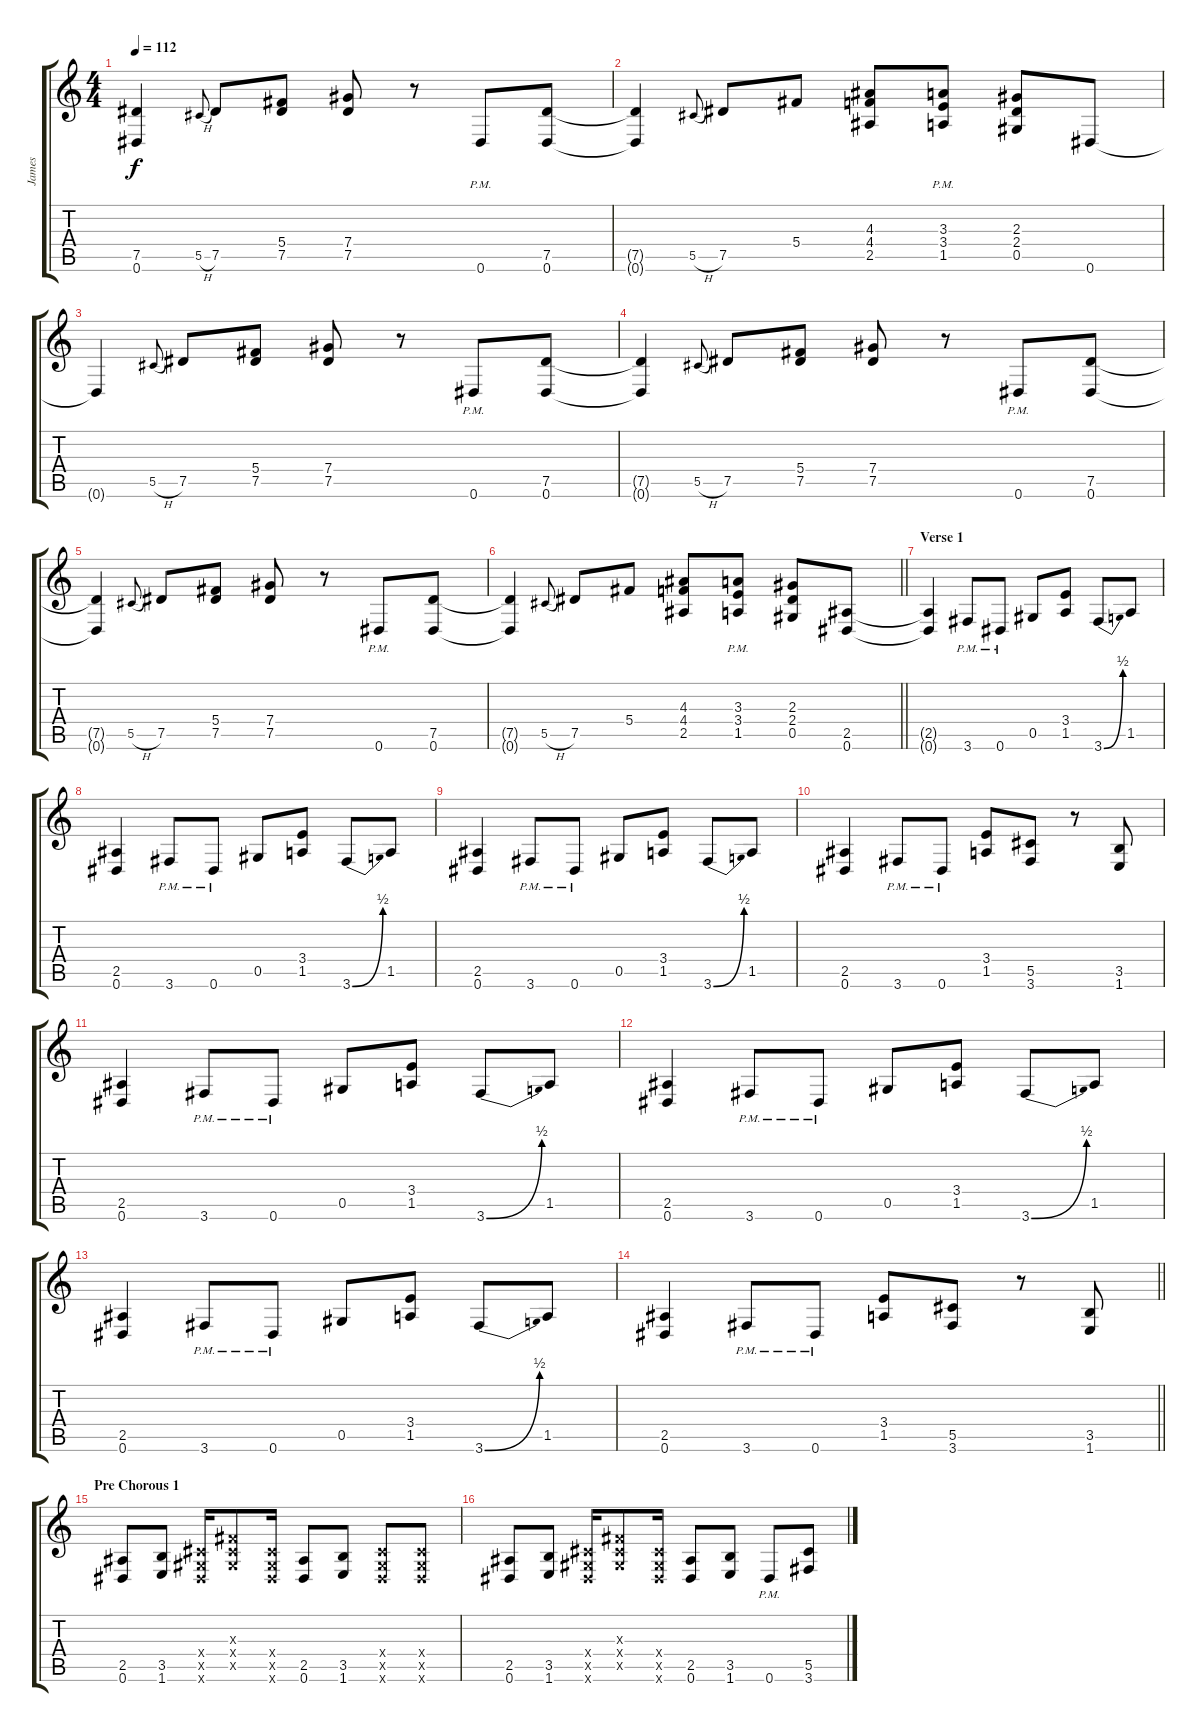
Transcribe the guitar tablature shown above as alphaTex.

\track ("James" "James") {instrument distortionguitar}
\staff {score tabs}
\tuning (Eb4 Bb3 Gb3 Db3 Ab2 Eb2) {hide}
\ts (4 4)
\tempo 112
\clef g2
\ks c
(7.5{t} 0.6{t}).4{dy f} 5.5{h}.8{gr onbeat} 7.5.8 (5.4 7.5).8 (7.4 7.5).8 r.8 0.6{pm}.8 (7.5 0.6).8 |
(7.5{t} 0.6{t}).4 5.5{h}.8{gr onbeat} 7.5.8 5.4.8 (4.3 4.4 2.5).8 (3.3{pm} 3.4{pm} 1.5{pm}).8 (2.3 2.4 0.5).8 0.6.8 |
0.6{t}.4 5.5{h}.8{gr onbeat} 7.5.8 (5.4 7.5).8 (7.4 7.5).8 r.8 0.6{pm}.8 (7.5 0.6).8 |
(7.5{t} 0.6{t}).4 5.5{h}.8{gr onbeat} 7.5.8 (5.4 7.5).8 (7.4 7.5).8 r.8 0.6{pm}.8 (7.5 0.6).8 |
(7.5{t} 0.6{t}).4 5.5{h}.8{gr onbeat} 7.5.8 (5.4 7.5).8 (7.4 7.5).8 r.8 0.6{pm}.8 (7.5 0.6).8 |
\barLineRight lightlight
(7.5{t} 0.6{t}).4 5.5{h}.8{gr onbeat} 7.5.8 5.4.8 (4.3 4.4 2.5).8 (3.3{pm} 3.4{pm} 1.5{pm}).8 (2.3 2.4 0.5).8 (2.5 0.6).8 |
\section ("" "Verse 1")
(2.5{t} 0.6{t}).4 3.6{pm}.8 0.6{pm}.8 0.5.8 (3.4 1.5).8 3.6{be (bend 0 0 60 2)}.8 1.5.8 |
(2.5 0.6).4 3.6{pm}.8 0.6{pm}.8 0.5.8 (3.4 1.5).8 3.6{be (bend 0 0 60 2)}.8 1.5.8 |
(2.5 0.6).4 3.6{pm}.8 0.6{pm}.8 0.5.8 (3.4 1.5).8 3.6{be (bend 0 0 60 2)}.8 1.5.8 |
(2.5 0.6).4 3.6{pm}.8 0.6{pm}.8 (3.4 1.5).8 (5.5 3.6).8 r.8 (3.5 1.6).8 |
(2.5 0.6).4 3.6{pm}.8 0.6{pm}.8 0.5.8 (3.4 1.5).8 3.6{be (bend 0 0 60 2)}.8 1.5.8 |
(2.5 0.6).4 3.6{pm}.8 0.6{pm}.8 0.5.8 (3.4 1.5).8 3.6{be (bend 0 0 60 2)}.8 1.5.8 |
(2.5 0.6).4 3.6{pm}.8 0.6{pm}.8 0.5.8 (3.4 1.5).8 3.6{be (bend 0 0 60 2)}.8 1.5.8 |
\barLineRight lightlight
(2.5 0.6).4 3.6{pm}.8 0.6{pm}.8 (3.4 1.5).8 (5.5 3.6).8 r.8 (3.5 1.6).8 |
\section ("" "Pre Chorous 1")
(2.5 0.6).8 (3.5 1.6).8 (0.4{x} 0.5{x} 0.6{x}).16 (0.3{x} 0.4{x} 0.5{x}).8 (0.4{x} 0.5{x} 0.6{x}).16 (2.5 0.6).8 (3.5 1.6).8 (0.4{x} 0.5{x} 0.6{x}).8 (0.4{x} 0.5{x} 0.6{x}).8 |
(2.5 0.6).8 (3.5 1.6).8 (0.4{x} 0.5{x} 0.6{x}).16 (0.3{x} 0.4{x} 0.5{x}).8 (0.4{x} 0.5{x} 0.6{x}).16 (2.5 0.6).8 (3.5 1.6).8 0.6{pm}.8 (5.5 3.6).8
